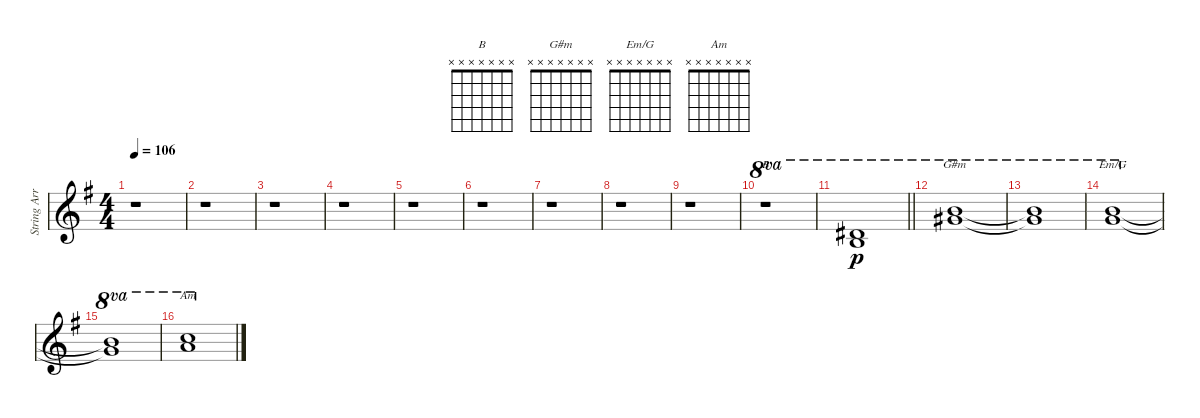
\track ("String Arrangement (high)" "String Arr") {instrument stringensemble1}
\staff {score}
\tuning (E4 B3 G3 D3 A2 E2 B1) {hide}
\chord ("B" x x x x x x x)
\chord ("G#m" x x x x x x x)
\chord ("Em/G" x x x x x x x)
\chord ("Am" x x x x x x x)
\ts (4 4)
\tempo 106
\clef g2
\ks eminor
r.1{dy p} |
r.1 |
r.1 |
r.1 |
r.1 |
r.1 |
r.1 |
r.1 |
r.1 |
r.1{ch "B" ot 8va} |
\barLineRight lightlight
(11.1 12.2).1{ot 8va} |
(19.1 21.2).1{ch "G#m" ot 8va} |
(19.1{t} 21.2{t}).1{ot 8va} |
(19.1 20.2).1{ch "Em/G" ot 8va} |
(19.1{t} 20.2{t}).1{ot 8va} |
(20.1 22.2).1{ch "Am" ot 8va}
